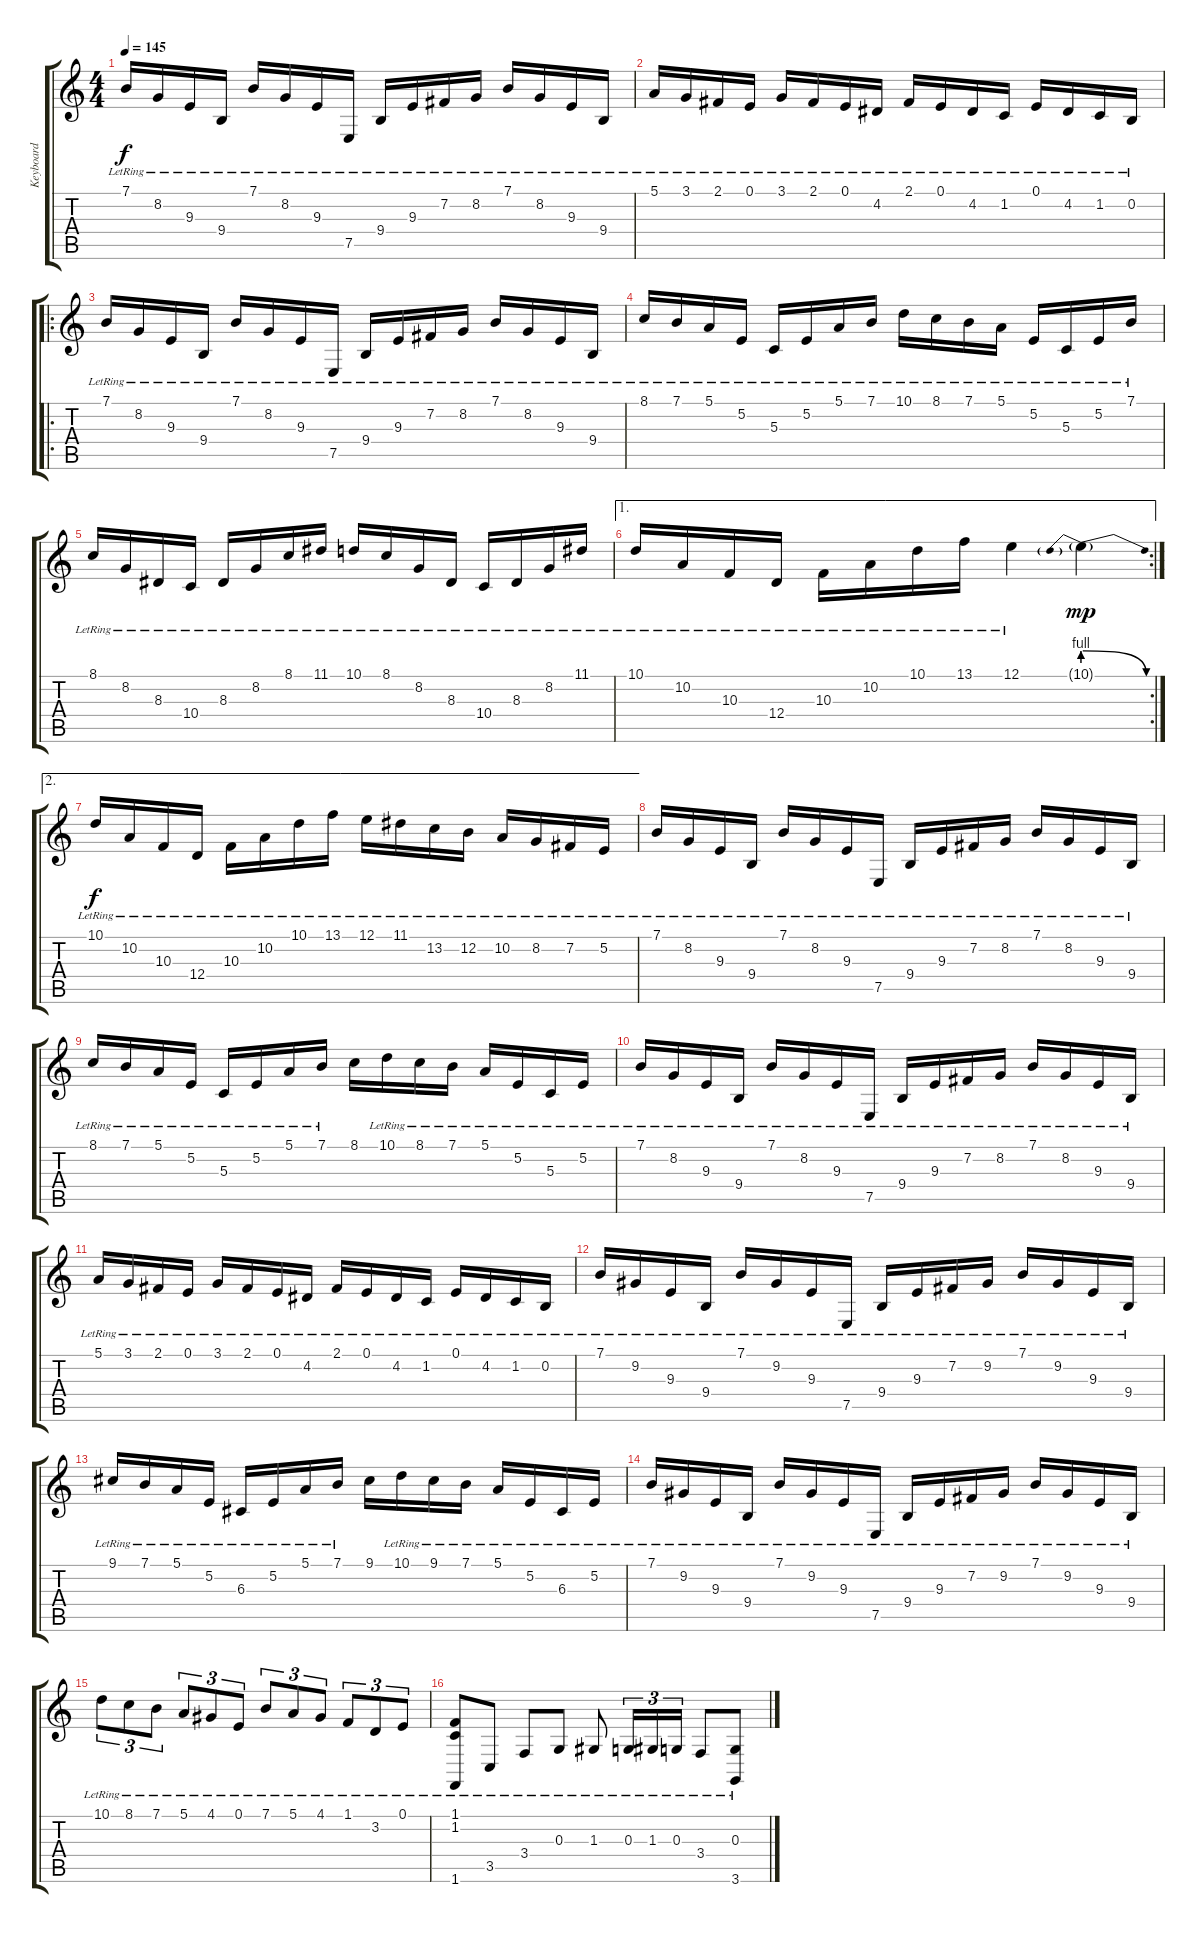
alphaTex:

\track ("Keyboard" "Keyboard") {instrument harpsichord}
\staff {score tabs}
\tuning (E4 B3 G3 D3 A2 E2) {hide}
\ts (4 4)
\tempo 145
\clef g2
\ks c
7.1{lr}.16{dy f} 8.2{lr}.16 9.3{lr}.16 9.4{lr}.16 7.1{lr}.16 8.2{lr}.16 9.3{lr}.16 7.5{lr}.16 9.4{lr}.16 9.3{lr}.16 7.2{lr}.16 8.2{lr}.16 7.1{lr}.16 8.2{lr}.16 9.3{lr}.16 9.4{lr}.16 |
5.1{lr}.16 3.1{lr}.16 2.1{lr}.16 0.1{lr}.16 3.1{lr}.16 2.1{lr}.16 0.1{lr}.16 4.2{lr}.16 2.1{lr}.16 0.1{lr}.16 4.2{lr}.16 1.2{lr}.16 0.1{lr}.16 4.2{lr}.16 1.2{lr}.16 0.2{lr}.16 |
\ro
7.1{lr}.16 8.2{lr}.16 9.3{lr}.16 9.4{lr}.16 7.1{lr}.16 8.2{lr}.16 9.3{lr}.16 7.5{lr}.16 9.4{lr}.16 9.3{lr}.16 7.2{lr}.16 8.2{lr}.16 7.1{lr}.16 8.2{lr}.16 9.3{lr}.16 9.4{lr}.16 |
8.1{lr}.16 7.1{lr}.16 5.1{lr}.16 5.2{lr}.16 5.3{lr}.16 5.2{lr}.16 5.1{lr}.16 7.1{lr}.16 10.1{lr}.16 8.1{lr}.16 7.1{lr}.16 5.1{lr}.16 5.2{lr}.16 5.3{lr}.16 5.2{lr}.16 7.1{lr}.16 |
8.1{lr}.16 8.2{lr}.16 8.3{lr}.16 10.4{lr}.16 8.3{lr}.16 8.2{lr}.16 8.1{lr}.16 11.1{lr}.16 10.1{lr}.16 8.1{lr}.16 8.2{lr}.16 8.3{lr}.16 10.4{lr}.16 8.3{lr}.16 8.2{lr}.16 11.1{lr}.16 |
\ae 1
\rc 2
10.1{lr}.16 10.2{lr}.16 10.3{lr}.16 12.4{lr}.16 10.3{lr}.16 10.2{lr}.16 10.1{lr}.16 13.1{lr}.16 12.1{lr}.4 10.1{be (prebendrelease 0 4 60 0) g}.4{dy mp} |
\ae 2
10.1{lr}.16{dy f} 10.2{lr}.16 10.3{lr}.16 12.4{lr}.16 10.3{lr}.16 10.2{lr}.16 10.1{lr}.16 13.1{lr}.16 12.1{lr}.16 11.1{lr}.16 13.2{lr}.16 12.2{lr}.16 10.2{lr}.16 8.2{lr}.16 7.2{lr}.16 5.2{lr}.16 |
7.1{lr}.16 8.2{lr}.16 9.3{lr}.16 9.4{lr}.16 7.1{lr}.16 8.2{lr}.16 9.3{lr}.16 7.5{lr}.16 9.4{lr}.16 9.3{lr}.16 7.2{lr}.16 8.2{lr}.16 7.1{lr}.16 8.2{lr}.16 9.3{lr}.16 9.4{lr}.16 |
8.1{lr}.16 7.1{lr}.16 5.1{lr}.16 5.2{lr}.16 5.3{lr}.16 5.2{lr}.16 5.1{lr}.16 7.1{lr}.16 8.1.16 10.1{lr}.16 8.1{lr}.16 7.1{lr}.16 5.1{lr}.16 5.2{lr}.16 5.3{lr}.16 5.2{lr}.16 |
7.1{lr}.16 8.2{lr}.16 9.3{lr}.16 9.4{lr}.16 7.1{lr}.16 8.2{lr}.16 9.3{lr}.16 7.5{lr}.16 9.4{lr}.16 9.3{lr}.16 7.2{lr}.16 8.2{lr}.16 7.1{lr}.16 8.2{lr}.16 9.3{lr}.16 9.4{lr}.16 |
5.1{lr}.16 3.1{lr}.16 2.1{lr}.16 0.1{lr}.16 3.1{lr}.16 2.1{lr}.16 0.1{lr}.16 4.2{lr}.16 2.1{lr}.16 0.1{lr}.16 4.2{lr}.16 1.2{lr}.16 0.1{lr}.16 4.2{lr}.16 1.2{lr}.16 0.2{lr}.16 |
7.1{lr}.16 9.2{lr}.16 9.3{lr}.16 9.4{lr}.16 7.1{lr}.16 9.2{lr}.16 9.3{lr}.16 7.5{lr}.16 9.4{lr}.16 9.3{lr}.16 7.2{lr}.16 9.2{lr}.16 7.1{lr}.16 9.2{lr}.16 9.3{lr}.16 9.4{lr}.16 |
9.1{lr}.16 7.1{lr}.16 5.1{lr}.16 5.2{lr}.16 6.3{lr}.16 5.2{lr}.16 5.1{lr}.16 7.1{lr}.16 9.1.16 10.1{lr}.16 9.1{lr}.16 7.1{lr}.16 5.1{lr}.16 5.2{lr}.16 6.3{lr}.16 5.2{lr}.16 |
7.1{lr}.16 9.2{lr}.16 9.3{lr}.16 9.4{lr}.16 7.1{lr}.16 9.2{lr}.16 9.3{lr}.16 7.5{lr}.16 9.4{lr}.16 9.3{lr}.16 7.2{lr}.16 9.2{lr}.16 7.1{lr}.16 9.2{lr}.16 9.3{lr}.16 9.4{lr}.16 |
10.1{lr}.8{tu (3 2)} 8.1{lr}.8{tu (3 2)} 7.1{lr}.8{tu (3 2)} 5.1{lr}.8{tu (3 2)} 4.1{lr}.8{tu (3 2)} 0.1{lr}.8{tu (3 2)} 7.1{lr}.8{tu (3 2)} 5.1{lr}.8{tu (3 2)} 4.1{lr}.8{tu (3 2)} 1.1{lr}.8{tu (3 2)} 3.2{lr}.8{tu (3 2)} 0.1{lr}.8{tu (3 2)} |
(1.1{lr} 1.2{lr} 1.6{lr}).8 3.5{lr}.8 3.4{lr}.8 0.3{lr}.8 1.3{lr}.8 0.3{lr}.16{tu (3 2)} 1.3{lr}.16{tu (3 2)} 0.3{lr}.16{tu (3 2)} 3.4{lr}.8 (0.3{lr} 3.6{lr}).8
